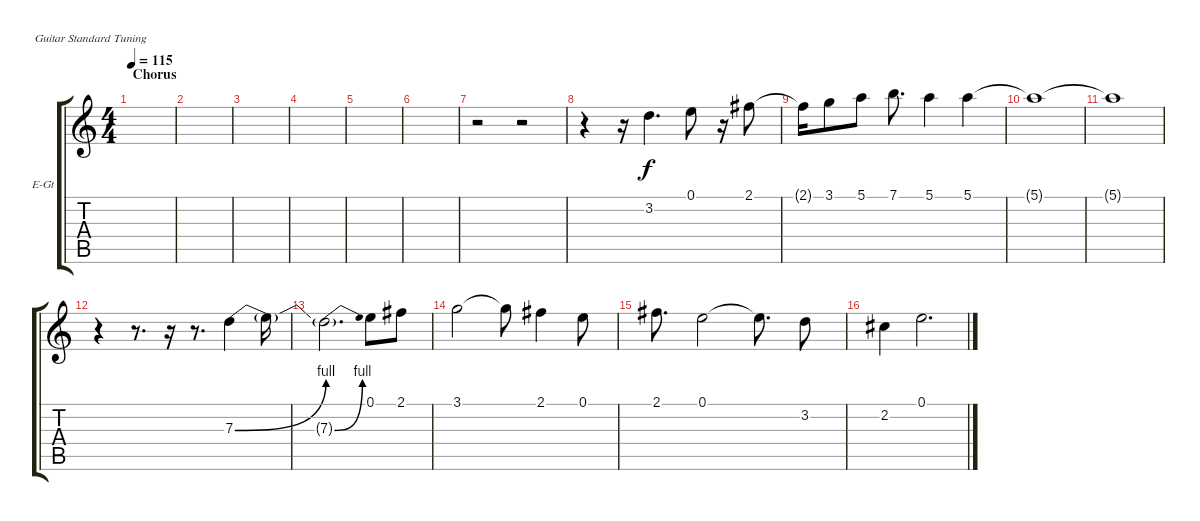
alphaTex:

\defaultSystemsLayout 4
\bracketExtendMode groupsimilarinstruments
\firstSystemTrackNameOrientation horizontal
\otherSystemsTrackNameOrientation horizontal
\track ("Electric Guitar" "E-Gt") {instrument distortionguitar}
\staff {score tabs}
\tuning (E4 B3 G3 D3 A2 E2)
\ts (4 4)
\section ("" "Chorus")
\tempo 115
\clef g2
\scale
0.333333
\ks c
|
\scale
0.333333 |
\scale
0.333333 |
\scale
0.333333 |
\scale
0.333333 |
\scale
0.333333 |
\scale
0.333333 r.2 r.2 |
\scale
0.333333 r.4 r.16 3.2.4{d} 0.1.8 r.16 2.1.8 |
\scale
0.333333 2.1{t}.16 3.1.8 5.1.8 7.1.8{d} 5.1.4 5.1.4 |
\scale
0.333333 5.1{t}.1 |
\scale
0.333333 5.1{t}.1 |
\scale
0.333333 r.4 r.8{d} r.16 r.8{d} 7.3{be (bend 0 0 15 4)}.4 7.3{t}.16 |
\scale
0.333333 7.3{be (bend 0 0 15 4) t}.2{d} 0.1.8 2.1.8 |
\scale
0.333333 3.1.2 3.1{t}.8 2.1.4 0.1.8 |
\scale
0.333333 2.1.8{d} 0.1.2 0.1{t}.8{d} 3.2.8 |
\scale
0.333333 2.2.4 0.1.2{d}
